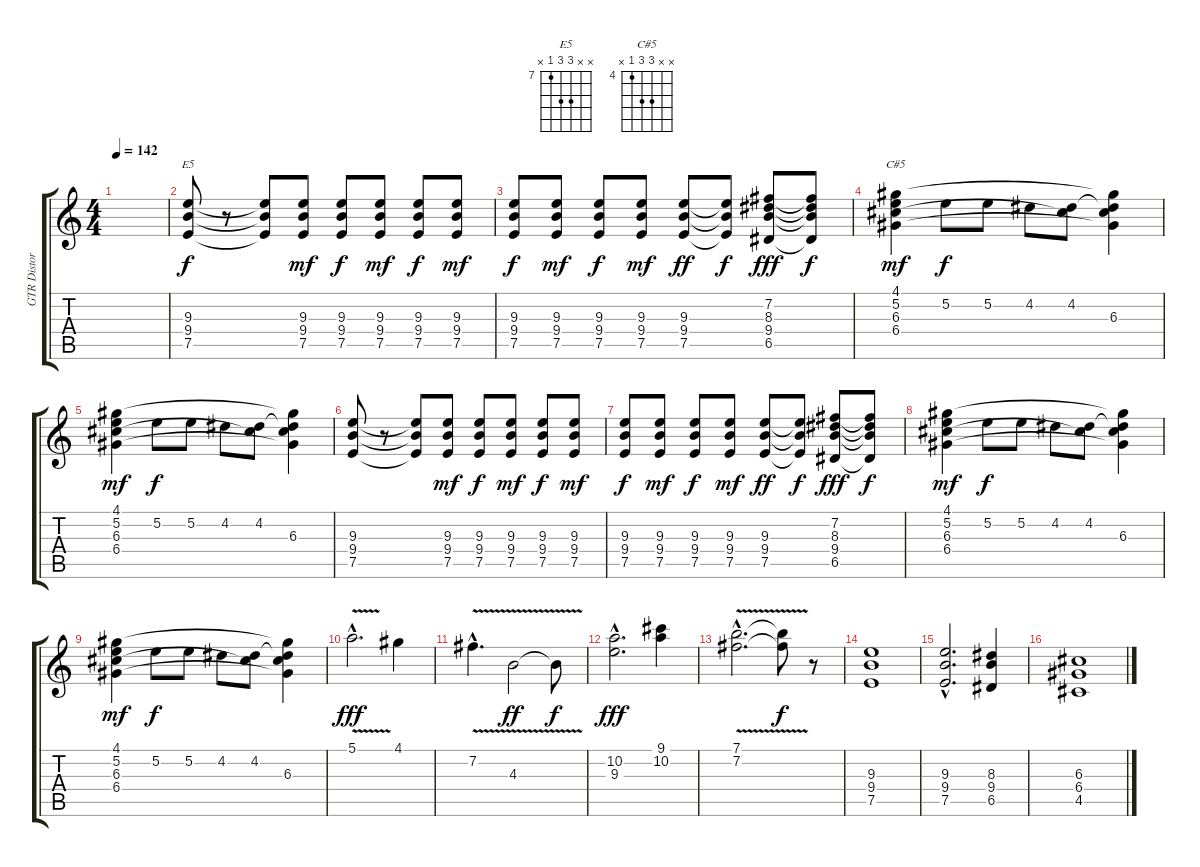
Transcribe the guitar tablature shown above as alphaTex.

\track ("GTR Distorsion" "GTR Distor") {instrument overdrivenguitar}
\staff {score tabs}
\tuning (E4 B3 G3 D3 A2 E2) {hide}
\chord ("E5" x x 9 9 7 x) {firstfret 7}
\chord ("C#5" x x 6 6 4 x) {firstfret 4}
\ts (4 4)
\tempo 142
\clef g2
\ks c
|
(9.3 9.4 7.5).8{ch "E5"} r.8 (9.3{t} 9.4{t} 7.5{t}).8 (9.3 9.4 7.5).8{dy mf} (9.3 9.4 7.5).8{dy f} (9.3 9.4 7.5).8{dy mf} (9.3 9.4 7.5).8{dy f} (9.3 9.4 7.5).8{dy mf} |
(9.3 9.4 7.5).8{dy f} (9.3 9.4 7.5).8{dy mf} (9.3 9.4 7.5).8{dy f} (9.3 9.4 7.5).8{dy mf} (9.3 9.4 7.5).8{dy ff} (9.3{t} 9.4{t} 7.5{t}).8{dy f} (7.2 8.3 9.4 6.5).8{dy fff} (7.2{t} 8.3{t} 9.4{t} 6.5{t}).8{dy f} |
(4.1 5.2 6.3 6.4).4{ch "C#5" dy mf} 5.2.8{dy f} 5.2.8 4.2.8 (4.2 6.3{t}).8 (4.1{t} 4.2{t} 6.3 6.4{t}).4 |
(4.1 5.2 6.3 6.4).4{dy mf} 5.2.8{dy f} 5.2.8 4.2.8 (4.2 6.3{t}).8 (4.1{t} 4.2{t} 6.3 6.4{t}).4 |
(9.3 9.4 7.5).8 r.8 (9.3{t} 9.4{t} 7.5{t}).8 (9.3 9.4 7.5).8{dy mf} (9.3 9.4 7.5).8{dy f} (9.3 9.4 7.5).8{dy mf} (9.3 9.4 7.5).8{dy f} (9.3 9.4 7.5).8{dy mf} |
(9.3 9.4 7.5).8{dy f} (9.3 9.4 7.5).8{dy mf} (9.3 9.4 7.5).8{dy f} (9.3 9.4 7.5).8{dy mf} (9.3 9.4 7.5).8{dy ff} (9.3{t} 9.4{t} 7.5{t}).8{dy f} (7.2 8.3 9.4 6.5).8{dy fff} (7.2{t} 8.3{t} 9.4{t} 6.5{t}).8{dy f} |
(4.1 5.2 6.3 6.4).4{dy mf} 5.2.8{dy f} 5.2.8 4.2.8 (4.2 6.3{t}).8 (4.1{t} 4.2{t} 6.3 6.4{t}).4 |
(4.1 5.2 6.3 6.4).4{dy mf} 5.2.8{dy f} 5.2.8 4.2.8 (4.2 6.3{t}).8 (4.1{t} 4.2{t} 6.3 6.4{t}).4 |
5.1{v hac}.2{d dy fff} 4.1.4 |
7.2{v hac}.4{d} 4.3{v}.2{dy ff} 4.3{t}.8{dy f} |
(10.2{hac} 9.3{hac}).2{d dy fff} (9.1 10.2).4 |
(7.1{v hac} 7.2{hac}).2{d} (7.1{t} 7.2{t}).8{dy f} r.8 |
(9.3 9.4 7.5).1 |
(9.3{hac} 9.4{hac} 7.5{hac}).2{d} (8.3 9.4 6.5).4 |
(6.3 6.4 4.5).1
